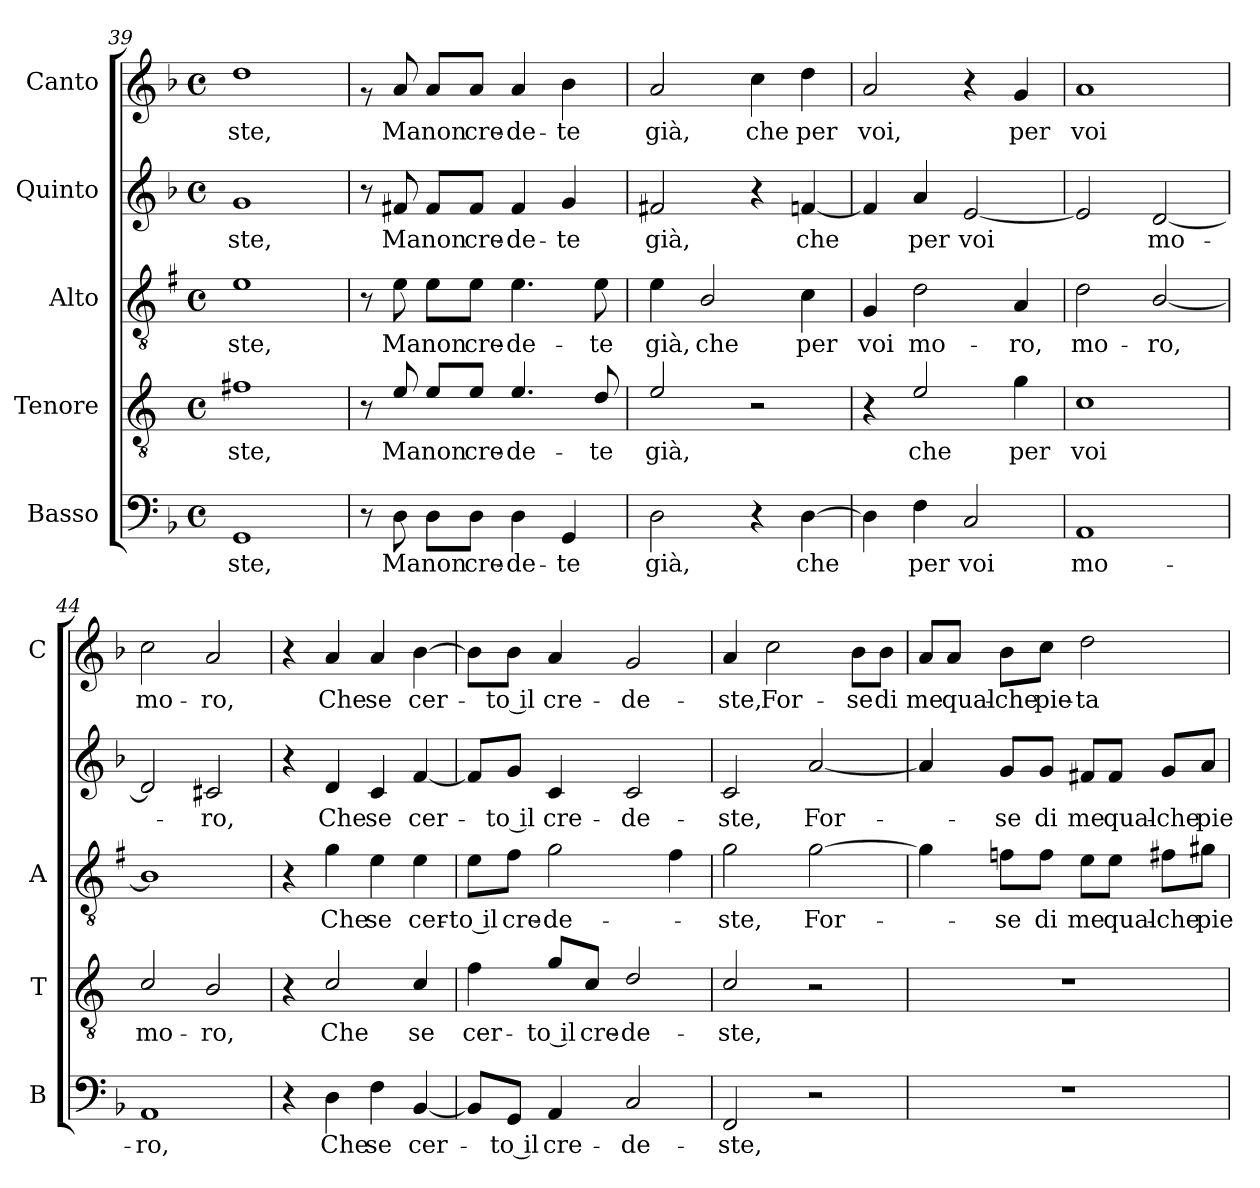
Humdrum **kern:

**kern	**text	**kern	**text	**kern	**text	**kern	**text	**kern	**text
*part5	*part5	*part4	*part4	*part3	*part3	*part2	*part2	*part1	*part1
*staff5	*staff5	*staff4	*staff4	*staff3	*staff3	*staff2	*staff2	*staff1	*staff1
*I"Basso	*	*I"Tenore	*	*I"Alto	*	*I"Quinto	*	*I"Canto	*
*I'B	*	*I'T	*	*I'A	*	*	*	*I'C	*
!!LO:LB:g=z
*clefF4	*	*clefGv2	*	*clefGv2	*	*clefG2	*	*clefG2	*
*	*	*ITrd4c7	*	*ITrd1c2	*	*	*	*	*
*k[b-]	*	*k[b-]	*	*k[b-]	*	*k[b-]	*	*k[b-]	*
*F:	*	*F:	*	*F:	*	*F:	*	*F:	*
*M4/4	*	*M4/4	*	*M4/4	*	*M4/4	*	*M4/4	*
*met(c)	*	*met(c)	*	*met(c)	*	*met(c)	*	*met(c)	*
=39	=39	=39	=39	=39	=39	=39	=39	=39	=39
!	!LO:LY:b	!	!LO:LY:b	!	!LO:LY:b	!	!LO:LY:b	!	!LO:LY:b
1GG	-ste,	1Bn	-ste,	1d	-ste,	1g	-ste,	1dd	-ste,
=40	=40	=40	=40	=40	=40	=40	=40	=40	=40
8r	.	8r	.	8r	.	8r	.	8rf	.
!	!LO:LY:b	!	!LO:LY:b	!	!LO:LY:b	!	!LO:LY:b	!	!LO:LY:b
8D\	Ma	8A/	Ma	8d\	Ma	8f#X/	Ma	8a/	Ma
!	!LO:LY:b	!	!LO:LY:b	!	!LO:LY:b	!	!LO:LY:b	!	!LO:LY:b
8D\L	non	8A/L	non	8d\L	non	8f#/L	non	8a/L	non
!	!LO:LY:b	!	!LO:LY:b	!	!LO:LY:b	!	!LO:LY:b	!	!LO:LY:b
8D\J	cre-	8A/J	cre-	8d\J	cre-	8f#/J	cre-	8a/J	cre-
!	!LO:LY:b	!	!LO:LY:b	!	!LO:LY:b	!	!LO:LY:b	!	!LO:LY:b
4D\	-de-	4.A/	-de-	4.d\	-de-	4f#/	-de-	4a/	-de-
!	!LO:LY:b	!	!	!	!	!	!LO:LY:b	!	!LO:LY:b
4GG/	-te	.	.	.	.	4g/	-te	4b-\	-te
!	!	!	!LO:LY:b	!	!LO:LY:b	!	!	!	!
.	.	8G/	-te	8d\	-te	.	.	.	.
=41	=41	=41	=41	=41	=41	=41	=41	=41	=41
!	!LO:LY:b	!	!LO:LY:b	!	!LO:LY:b	!	!LO:LY:b	!	!LO:LY:b
2D\	già,	2A/	già,	4d\	già,	2f#X/	già,	2a/	già,
!	!	!	!	!	!LO:LY:b	!	!	!	!
.	.	.	.	2A/	che	.	.	.	.
!	!	!	!	!	!	!	!	!	!LO:LY:b
4r	.	2r	.	.	.	4r	.	4cc\	che
!	!LO:LY:b	!	!	!	!LO:LY:b	!	!LO:LY:b	!	!LO:LY:b
[4D\	che	.	.	4B-\	per	[4fn/	che	4dd\	per
=42	=42	=42	=42	=42	=42	=42	=42	=42	=42
!	!	!	!	!	!LO:LY:b	!	!	!	!LO:LY:b
4D\]	.	4r	.	4F/	voi	4f/]	.	2a/	voi,
!	!LO:LY:b	!	!LO:LY:b	!	!LO:LY:b	!	!LO:LY:b	!	!
4F\	per	2A/	che	2c\	mo-	4a/	per	.	.
!	!LO:LY:b	!	!	!	!	!	!LO:LY:b	!	!
2C/	voi	.	.	.	.	[2e/	voi	4r	.
!	!	!	!LO:LY:b	!	!LO:LY:b	!	!	!	!LO:LY:b
.	.	4c\	per	4G/	-ro,	.	.	4g/	per
=43	=43	=43	=43	=43	=43	=43	=43	=43	=43
!	!LO:LY:b	!	!LO:LY:b	!	!LO:LY:b	!	!	!	!LO:LY:b
1AA	mo-	1F	voi	2c\	mo-	2e/]	.	1a	voi
!	!	!	!	!	!LO:LY:b	!	!LO:LY:b	!	!
.	.	.	.	[2A/	-ro,	[2d/	mo-	.	.
=44	=44	=44	=44	=44	=44	=44	=44	=44	=44
!	!LO:LY:b	!	!LO:LY:b	!	!	!	!	!	!LO:LY:b
1AA	-ro,	2F/	mo-	1A]	.	2d/]	.	2cc\	mo-
!	!	!	!LO:LY:b	!	!	!	!LO:LY:b	!	!LO:LY:b
.	.	2E/	-ro,	.	.	2c#X/	-ro,	2a/	-ro,
=45	=45	=45	=45	=45	=45	=45	=45	=45	=45
4r	.	4r	.	4r	.	4r	.	4r	.
!	!LO:LY:b	!	!LO:LY:b	!	!LO:LY:b	!	!LO:LY:b	!	!LO:LY:b
4D\	Che	2F/	Che	4f\	Che	4d/	Che	4a/	Che
!	!LO:LY:b	!	!	!	!LO:LY:b	!	!LO:LY:b	!	!LO:LY:b
4F\	se	.	.	4d\	se	4c/	se	4a/	se
!	!LO:LY:b	!	!LO:LY:b	!	!LO:LY:b	!	!LO:LY:b	!	!LO:LY:b
[4BB-/	cer-	4F/	se	4d\	cer-	[4f/	cer-	[4b-\	cer-
!!LO:LB:g=z
=46	=46	=46	=46	=46	=46	=46	=46	=46	=46
!	!	!	!LO:LY:b	!	!LO:LY:b	!	!	!	!
8BB-/L]	.	4B-\	cer-	8d\L	-to il	8f/L]	.	8b-\L]	.
!	!LO:LY:b	!	!	!	!LO:LY:b	!	!LO:LY:b	!	!LO:LY:b
8GG/J	-to il	.	.	8e\J	cre-	8g/J	-to il	8b-\J	-to il
!	!LO:LY:b	!	!LO:LY:b	!	!LO:LY:b	!	!LO:LY:b	!	!LO:LY:b
4AA/	cre-	8c/L	-to il	2f\	-de-	4c/	cre-	4a/	cre-
!	!	!	!LO:LY:b	!	!	!	!	!	!
.	.	8F/J	cre-	.	.	.	.	.	.
!	!LO:LY:b	!	!LO:LY:b	!	!	!	!LO:LY:b	!	!LO:LY:b
2C/	-de-	2G/	-de-	.	.	2c/	-de-	2g/	-de-
.	.	.	.	4e\	.	.	.	.	.
=47	=47	=47	=47	=47	=47	=47	=47	=47	=47
!	!LO:LY:b	!	!LO:LY:b	!	!LO:LY:b	!	!LO:LY:b	!	!LO:LY:b
2FF/	-ste,	2F/	-ste,	2f\	-ste,	2c/	-ste,	4a/	-ste,
!	!	!	!	!	!	!	!	!	!LO:LY:b
.	.	.	.	.	.	.	.	2cc\	For-
!	!	!	!	!	!LO:LY:b	!	!LO:LY:b	!	!
2r	.	2r	.	[2f\	For-	[2a/	For-	.	.
!	!	!	!	!	!	!	!	!	!LO:LY:b
.	.	.	.	.	.	.	.	8b-\L	-se
!	!	!	!	!	!	!	!	!	!LO:LY:b
.	.	.	.	.	.	.	.	8b-\J	di
=48	=48	=48	=48	=48	=48	=48	=48	=48	=48
!	!	!	!	!	!	!	!	!	!LO:LY:b
1r	.	1r	.	4f\]	.	4a/]	.	8a/L	me
!	!	!	!	!	!	!	!	!	!LO:LY:b
.	.	.	.	.	.	.	.	8a/J	qual-
!	!	!	!	!	!LO:LY:b	!	!LO:LY:b	!	!LO:LY:b
.	.	.	.	8e-X\L	-se	8g/L	-se	8b-\L	-che
!	!	!	!	!	!LO:LY:b	!	!LO:LY:b	!	!LO:LY:b
.	.	.	.	8e-\J	di	8g/J	di	8cc\J	pie-
!	!	!	!	!	!LO:LY:b	!	!LO:LY:b	!	!LO:LY:b
.	.	.	.	8d\L	me	8f#X/L	me	2dd\	-ta
!	!	!	!	!	!LO:LY:b	!	!LO:LY:b	!	!
.	.	.	.	8d\J	qual-	8f#/J	qual-	.	.
!	!	!	!	!	!LO:LY:b	!	!LO:LY:b	!	!
.	.	.	.	8en\L	-che	8g/L	-che	.	.
!	!	!	!	!	!LO:LY:b	!	!LO:LY:b	!	!
.	.	.	.	8f#X\J	pie-	8a/J	pie-	.	.
=	=	=	=	=	=	=	=	=	=
*-	*-	*-	*-	*-	*-	*-	*-	*-	*-
